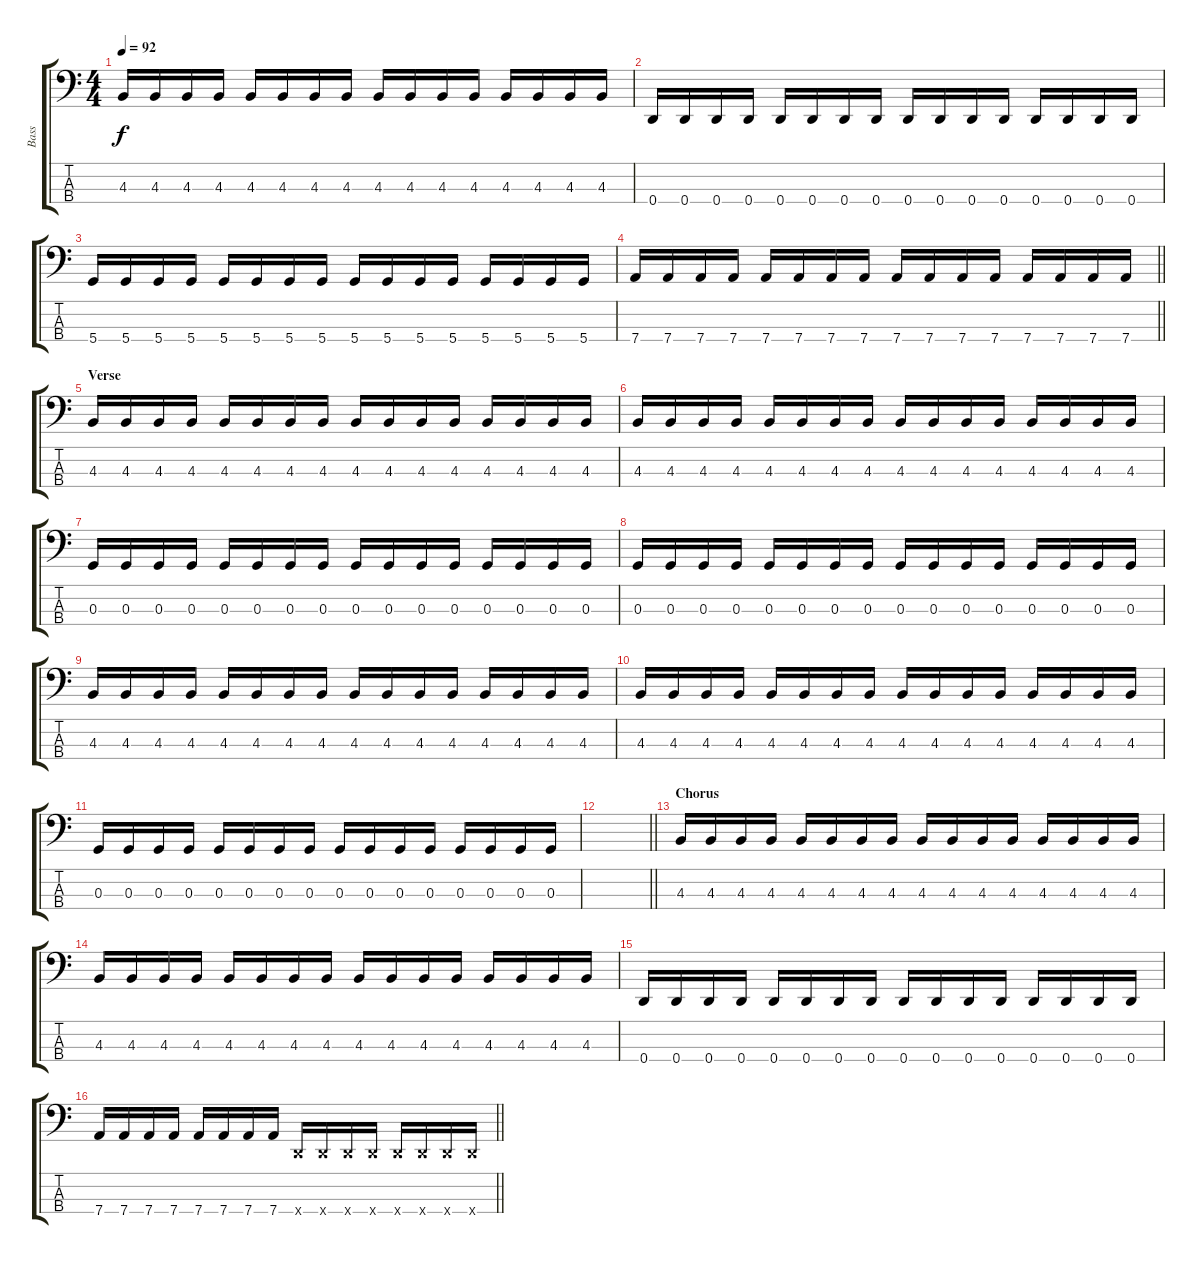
\track ("Bass" "Bass") {instrument electricbassfinger}
\staff {score tabs}
\tuning (F2 C2 G1 D1) {hide}
\ts (4 4)
\tempo 92
\clef f4
\ks c
4.3.16{dy f} 4.3.16 4.3.16 4.3.16 4.3.16 4.3.16 4.3.16 4.3.16 4.3.16 4.3.16 4.3.16 4.3.16 4.3.16 4.3.16 4.3.16 4.3.16 |
0.4.16 0.4.16 0.4.16 0.4.16 0.4.16 0.4.16 0.4.16 0.4.16 0.4.16 0.4.16 0.4.16 0.4.16 0.4.16 0.4.16 0.4.16 0.4.16 |
5.4.16 5.4.16 5.4.16 5.4.16 5.4.16 5.4.16 5.4.16 5.4.16 5.4.16 5.4.16 5.4.16 5.4.16 5.4.16 5.4.16 5.4.16 5.4.16 |
\barLineRight lightlight
7.4.16 7.4.16 7.4.16 7.4.16 7.4.16 7.4.16 7.4.16 7.4.16 7.4.16 7.4.16 7.4.16 7.4.16 7.4.16 7.4.16 7.4.16 7.4.16 |
\section ("" "Verse")
4.3.16 4.3.16 4.3.16 4.3.16 4.3.16 4.3.16 4.3.16 4.3.16 4.3.16 4.3.16 4.3.16 4.3.16 4.3.16 4.3.16 4.3.16 4.3.16 |
4.3.16 4.3.16 4.3.16 4.3.16 4.3.16 4.3.16 4.3.16 4.3.16 4.3.16 4.3.16 4.3.16 4.3.16 4.3.16 4.3.16 4.3.16 4.3.16 |
0.3.16 0.3.16 0.3.16 0.3.16 0.3.16 0.3.16 0.3.16 0.3.16 0.3.16 0.3.16 0.3.16 0.3.16 0.3.16 0.3.16 0.3.16 0.3.16 |
0.3.16 0.3.16 0.3.16 0.3.16 0.3.16 0.3.16 0.3.16 0.3.16 0.3.16 0.3.16 0.3.16 0.3.16 0.3.16 0.3.16 0.3.16 0.3.16 |
4.3.16 4.3.16 4.3.16 4.3.16 4.3.16 4.3.16 4.3.16 4.3.16 4.3.16 4.3.16 4.3.16 4.3.16 4.3.16 4.3.16 4.3.16 4.3.16 |
4.3.16 4.3.16 4.3.16 4.3.16 4.3.16 4.3.16 4.3.16 4.3.16 4.3.16 4.3.16 4.3.16 4.3.16 4.3.16 4.3.16 4.3.16 4.3.16 |
0.3.16 0.3.16 0.3.16 0.3.16 0.3.16 0.3.16 0.3.16 0.3.16 0.3.16 0.3.16 0.3.16 0.3.16 0.3.16 0.3.16 0.3.16 0.3.16 |
\barLineRight lightlight
|
\section ("" "Chorus")
4.3.16 4.3.16 4.3.16 4.3.16 4.3.16 4.3.16 4.3.16 4.3.16 4.3.16 4.3.16 4.3.16 4.3.16 4.3.16 4.3.16 4.3.16 4.3.16 |
4.3.16 4.3.16 4.3.16 4.3.16 4.3.16 4.3.16 4.3.16 4.3.16 4.3.16 4.3.16 4.3.16 4.3.16 4.3.16 4.3.16 4.3.16 4.3.16 |
0.4.16 0.4.16 0.4.16 0.4.16 0.4.16 0.4.16 0.4.16 0.4.16 0.4.16 0.4.16 0.4.16 0.4.16 0.4.16 0.4.16 0.4.16 0.4.16 |
\barLineRight lightlight
7.4.16 7.4.16 7.4.16 7.4.16 7.4.16 7.4.16 7.4.16 7.4.16 0.4{x}.16 0.4{x}.16 0.4{x}.16 0.4{x}.16 0.4{x}.16 0.4{x}.16 0.4{x}.16 0.4{x}.16
